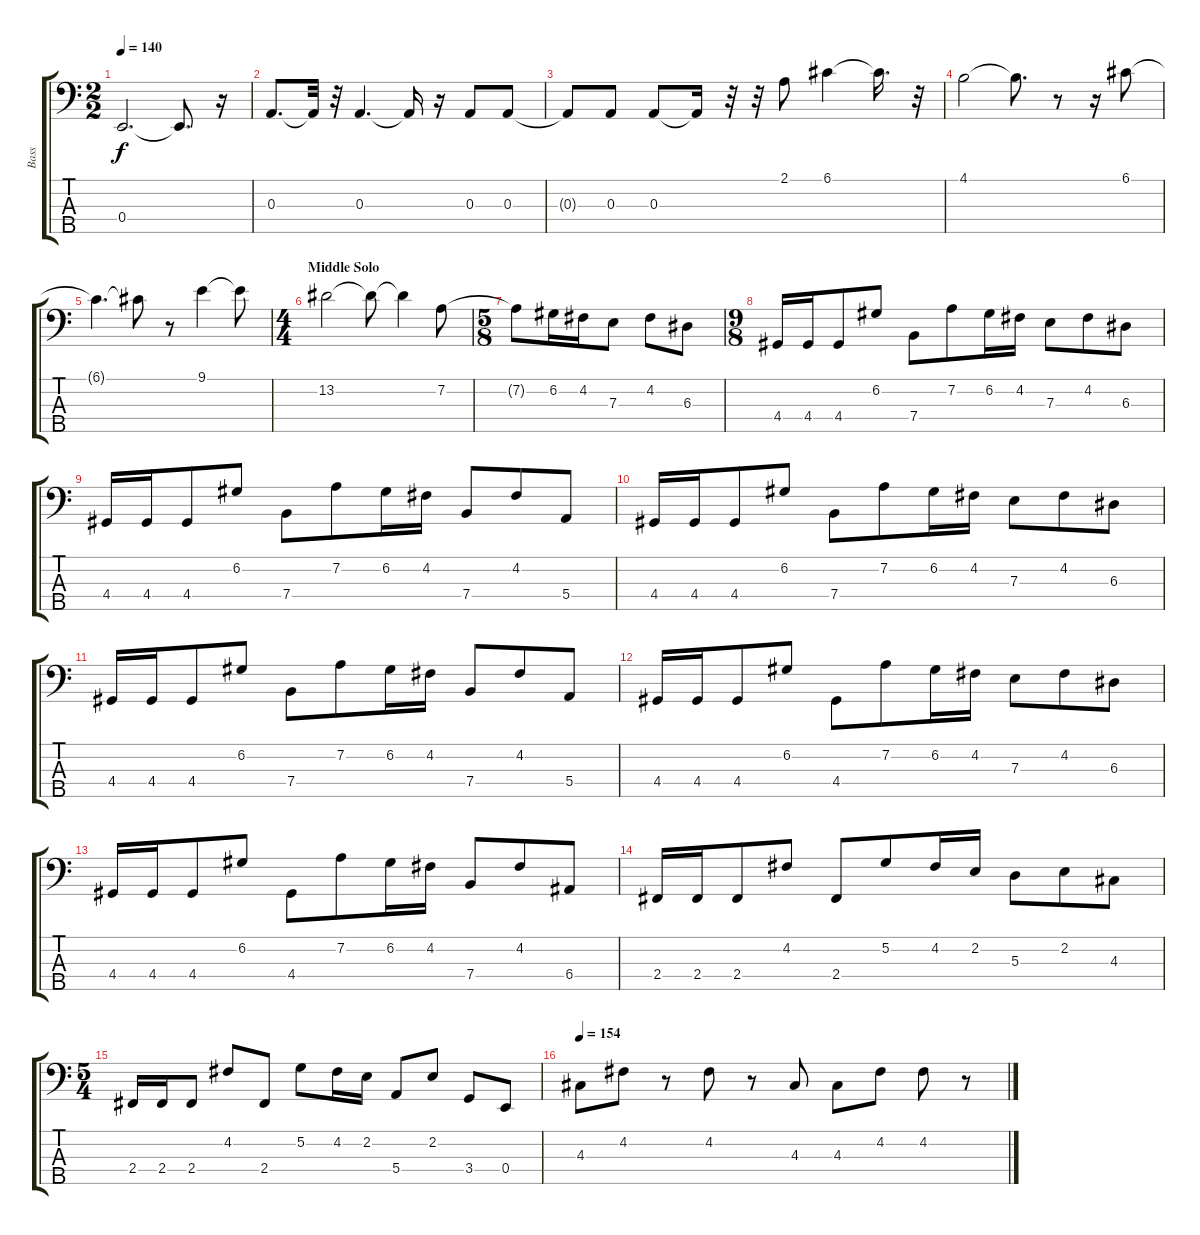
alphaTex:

\track ("Bass" "Bass") {instrument electricbassfinger}
\staff {score tabs}
\tuning (G2 D2 A1 E1 B0) {hide}
\ts (2 2)
\tempo 140
\clef f4
\ks c
0.4{t}.2{d dy f} 0.4{t}.8{d} r.16 |
0.3.8{d} 0.3{t}.32 r.32 0.3.4{d} 0.3{t}.16 r.16 0.3.8 0.3.8 |
0.3{t}.8 0.3.8 0.3.8 0.3{t}.16 r.32 r.32 2.1.8 6.1.4 6.1{t}.16{d} r.32 |
4.1.2 4.1{t}.8{d} r.8 r.16 6.1.8 |
6.1{t}.4{d} 6.1{t}.8 r.8 9.1.4 9.1{t}.8 |
\ts (4 4)
\section ("" "Middle Solo")
13.2.2 13.2{t}.8 13.2{t}.4 7.2.8 |
\ts (5 8)
7.2{t}.8 6.2.16 4.2.16 7.3.8 4.2.8 6.3.8 |
\ts (9 8)
4.4.16 4.4.16 4.4.8 6.2.8 7.4.8 7.2.8 6.2.16 4.2.16 7.3.8 4.2.8 6.3.8 |
4.4.16 4.4.16 4.4.8 6.2.8 7.4.8 7.2.8 6.2.16 4.2.16 7.4.8 4.2.8 5.4.8 |
4.4.16 4.4.16 4.4.8 6.2.8 7.4.8 7.2.8 6.2.16 4.2.16 7.3.8 4.2.8 6.3.8 |
4.4.16 4.4.16 4.4.8 6.2.8 7.4.8 7.2.8 6.2.16 4.2.16 7.4.8 4.2.8 5.4.8 |
4.4.16 4.4.16 4.4.8 6.2.8 4.4.8 7.2.8 6.2.16 4.2.16 7.3.8 4.2.8 6.3.8 |
4.4.16 4.4.16 4.4.8 6.2.8 4.4.8 7.2.8 6.2.16 4.2.16 7.4.8 4.2.8 6.4.8 |
2.4.16 2.4.16 2.4.8 4.2.8 2.4.8 5.2.8 4.2.16 2.2.16 5.3.8 2.2.8 4.3.8 |
\ts (5 4)
2.4.16 2.4.16 2.4.8 4.2.8 2.4.8 5.2.8 4.2.16 2.2.16 5.4.8 2.2.8 3.4.8 0.4.8 |
\tempo 154
4.3.8 4.2.8 r.8 4.2.8 r.8 4.3.8 4.3.8 4.2.8 4.2.8 r.8
